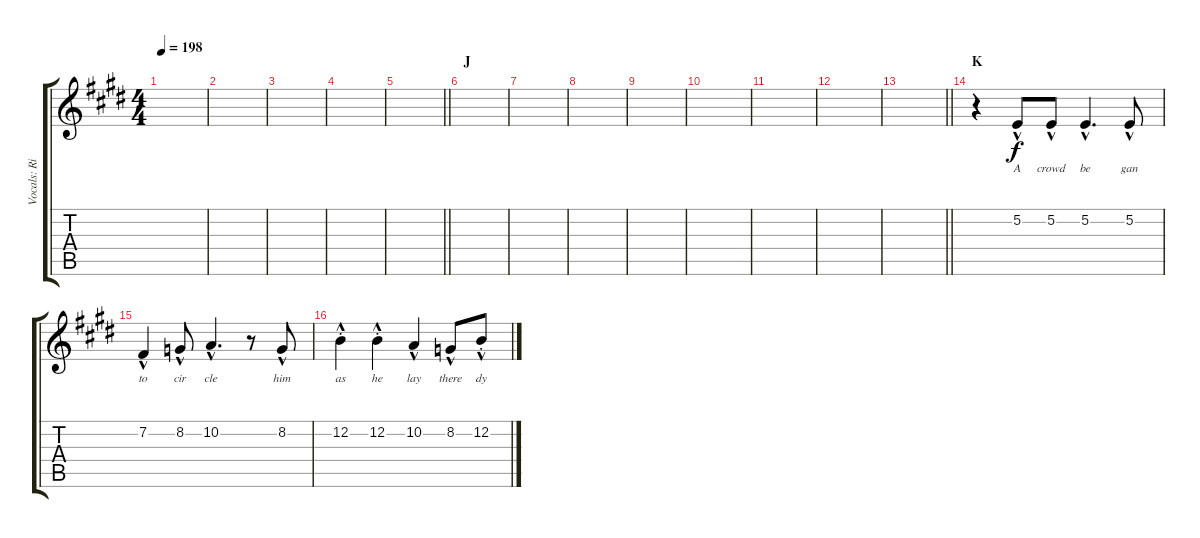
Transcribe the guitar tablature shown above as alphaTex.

\track ("Vocals: Rik" "Vocals: Ri") {instrument lead2sawtooth}
\staff {score tabs}
\tuning (E4 B3 G3 D3 A2 E2) {hide}
\ts (4 4)
\tempo 198
\clef g2
\ks e
|
|
|
|
\barLineRight lightlight
|
\section ("" "J")
|
|
|
|
|
|
|
\barLineRight lightlight
|
\section ("" "K")
r.4 5.2{hac}.8{lyrics (0 "A") lyrics (1 "") lyrics (2 "") lyrics (3 "") lyrics (4 "")} 5.2{hac}.8{lyrics (0 "crowd") lyrics (1 "") lyrics (2 "") lyrics (3 "") lyrics (4 "")} 5.2{hac}.4{d lyrics (0 "be") lyrics (1 "") lyrics (2 "") lyrics (3 "") lyrics (4 "")} 5.2{hac}.8{lyrics (0 "gan") lyrics (1 "") lyrics (2 "") lyrics (3 "") lyrics (4 "")} |
7.2{hac}.4{lyrics (0 "to") lyrics (1 "") lyrics (2 "") lyrics (3 "") lyrics (4 "")} 8.2{hac}.8{lyrics (0 "cir") lyrics (1 "") lyrics (2 "") lyrics (3 "") lyrics (4 "")} 10.2{hac}.4{d lyrics (0 "cle") lyrics (1 "") lyrics (2 "") lyrics (3 "") lyrics (4 "")} r.8 8.2{hac}.8{lyrics (0 "him") lyrics (1 "") lyrics (2 "") lyrics (3 "") lyrics (4 "")} |
12.2{hac st}.4{lyrics (0 "as") lyrics (1 "") lyrics (2 "") lyrics (3 "") lyrics (4 "")} 12.2{hac st}.4{lyrics (0 "he") lyrics (1 "") lyrics (2 "") lyrics (3 "") lyrics (4 "")} 10.2{hac}.4{lyrics (0 "lay") lyrics (1 "") lyrics (2 "") lyrics (3 "") lyrics (4 "")} 8.2{hac}.8{lyrics (0 "there") lyrics (1 "") lyrics (2 "") lyrics (3 "") lyrics (4 "")} 12.2{hac st}.8{lyrics (0 "dy") lyrics (1 "") lyrics (2 "") lyrics (3 "") lyrics (4 "")}
